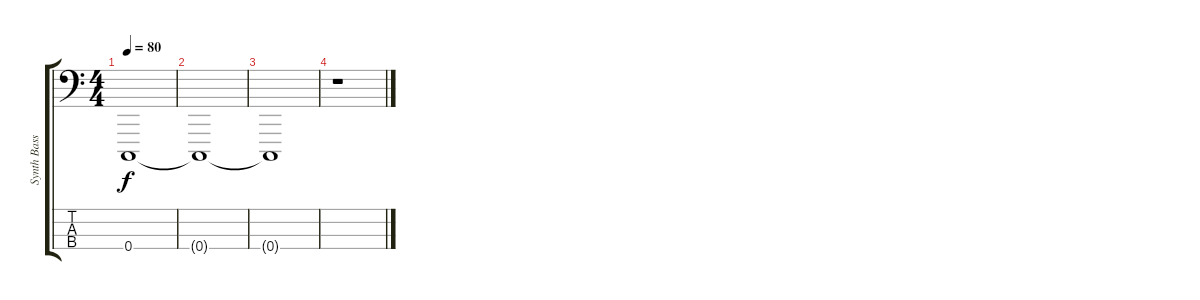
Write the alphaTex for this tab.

\track ("Synth Bass" "Synth Bass") {instrument stringensemble1}
\staff {score tabs}
\tuning (G2 D2 A1 C1) {hide}
\ts (4 4)
\tempo 80
\clef f4
\ks c
0.4{t}.1{dy f} |
0.4{t}.1 |
0.4{t}.1 |
r.1
